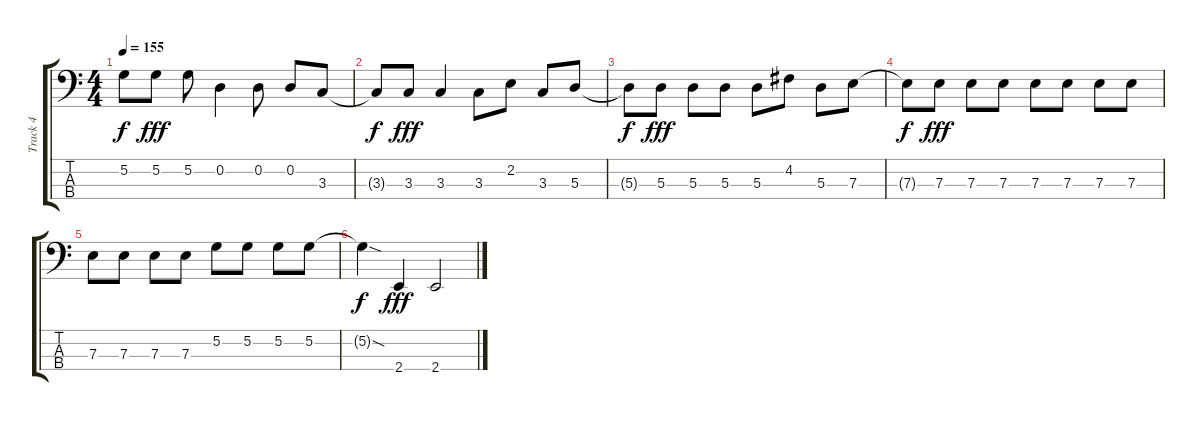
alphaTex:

\track ("Track 4" "Track 4") {instrument electricbassfinger}
\staff {score tabs}
\tuning (G2 D2 A1 D1) {hide}
\ts (4 4)
\tempo 155
\clef f4
\ks c
5.2{t}.8{dy f} 5.2.8{dy fff} 5.2.8 0.2.4 0.2.8 0.2.8 3.3.8 |
3.3{t}.8{dy f} 3.3.8{dy fff} 3.3.4 3.3.8 2.2.8 3.3.8 5.3.8 |
5.3{t}.8{dy f} 5.3.8{dy fff} 5.3.8 5.3.8 5.3.8 4.2.8 5.3.8 7.3.8 |
7.3{t}.8{dy f} 7.3.8{dy fff} 7.3.8 7.3.8 7.3.8 7.3.8 7.3.8 7.3.8 |
7.3.8 7.3.8 7.3.8 7.3.8 5.2.8 5.2.8 5.2.8 5.2.8 |
5.2{sod t}.4{dy f} 2.4.4{dy fff} 2.4.2
